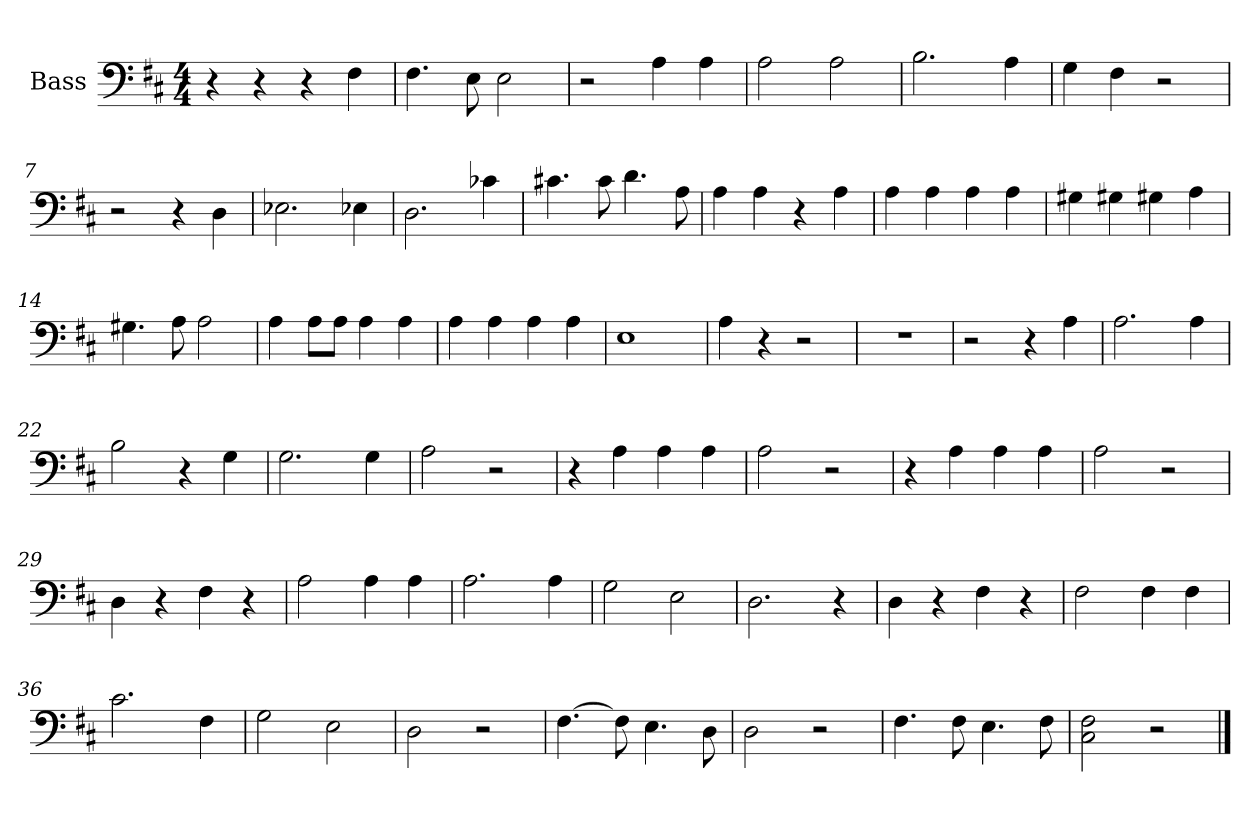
**kern
*part1
*staff1
*I"Bass
*I'B.
*clefF4
*k[f#c#]
*D:
*M4/4
=1
4r
4r
4r
4F#\
=2
4.F#\
8E\
2E\
=3
2r
4A\
4A\
=4
2A\
2A\
=5
2.B\
4A\
=6
4G\
4F#\
2r
=7
2r
4r
4D\
=8
2.E-X\
4E-X\
=9
2.D\
4c-X\
=10
4.c#X\
8c#\
4.d\
8A\
!!LO:LB:g=z
=11
4A\
4A\
4r
4A\
=12
4A\
4A\
4A\
4A\
=13
4G#X\
4G#X\
4G#X\
4A\
=14
4.G#X\
8A\
2A\
=15
4A\
8A\L
8A\J
4A\
4A\
=16
4A\
4A\
4A\
4A\
=17
1E
=18
4A\
4r
2r
=19
1r
=20
2r
4r
4A\
!!LO:LB:g=z
=21
2.A\
4A\
=22
2B\
4r
4G\
=23
2.G\
4G\
=24
2A\
2r
=25
4r
4A\
4A\
4A\
=26
2A\
2r
=27
4r
4A\
4A\
4A\
=28
2A\
2r
=29
4D\
4r
4F#\
4r
=30
2A\
4A\
4A\
=31
2.A\
4A\
!!LO:LB:g=z
=32
2G\
2E\
=33
2.D\
4r
=34
4D\
4r
4F#\
4r
=35
2F#\
4F#\
4F#\
=36
2.c#\
4F#\
=37
2G\
2E\
=38
2D\
2r
=39
[4.F#\
8F#\]
4.E\
8D\
=40
2D\
2r
=41
4.F#\
8F#\
4.E\
8F#\
=42
2C#\ 2F#\
2r
==
*-
